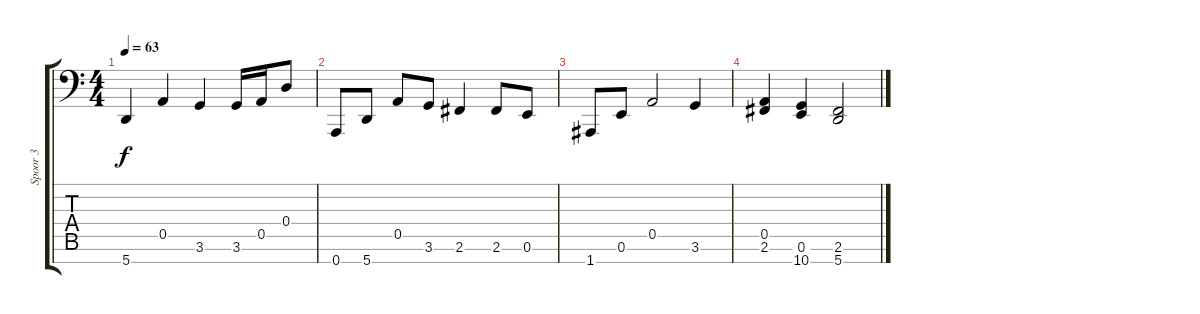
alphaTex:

\track ("Spoor 3" "Spoor 3") {instrument electricgrandpiano}
\staff {score tabs}
\tuning (E4 B3 G3 D3 A2 E2 A1) {hide}
\ts (4 4)
\tempo 63
\clef f4
\ks c
5.7.4{dy f} 0.5.4 3.6.4 3.6.16 0.5.16 0.4.8 |
0.7.8 5.7.8 0.5.8 3.6.8 2.6.4 2.6.8 0.6.8 |
1.7.8 0.6.8 0.5.2 3.6.4 |
(0.5 2.6).4 (0.6 10.7).4 (2.6 5.7).2
